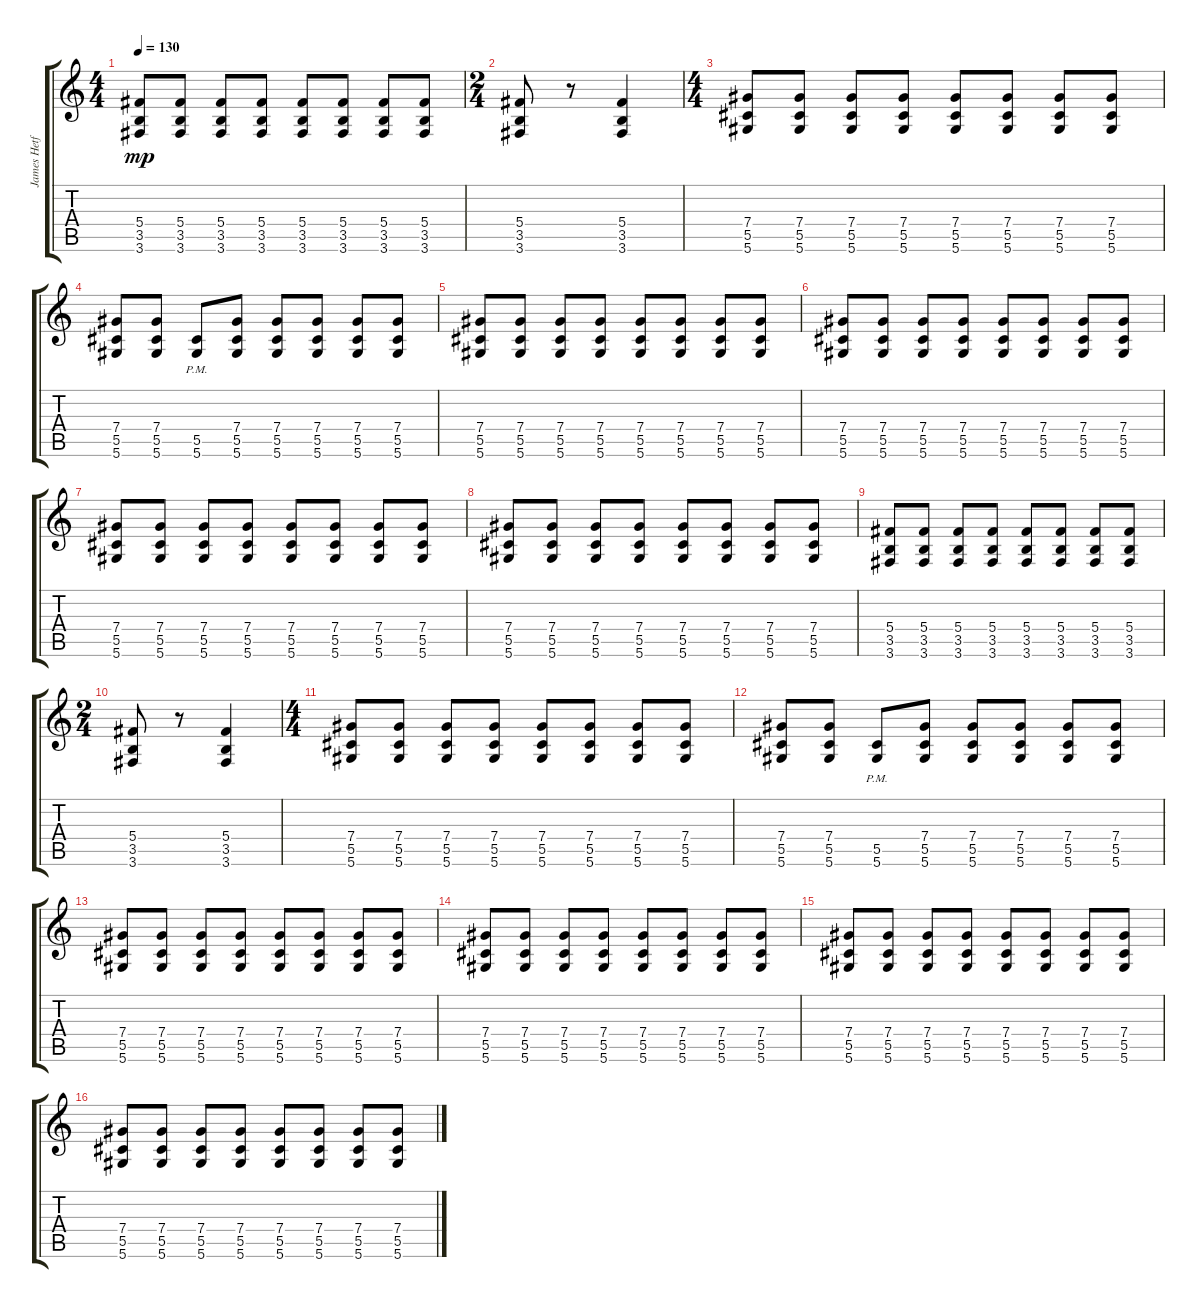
\track ("James Hetfield" "James Hetf") {instrument distortionguitar}
\staff {score tabs}
\tuning (Eb4 Bb3 Gb3 Db3 Ab2 Eb2) {hide}
\ts (4 4)
\tempo 130
\clef g2
\ks c
(5.4 3.5 3.6).8{dy mp} (5.4 3.5 3.6).8 (5.4 3.5 3.6).8 (5.4 3.5 3.6).8 (5.4 3.5 3.6).8 (5.4 3.5 3.6).8 (5.4 3.5 3.6).8 (5.4 3.5 3.6).8 |
\ts (2 4)
(5.4 3.5 3.6).8 r.8 (5.4 3.5 3.6).4 |
\ts (4 4)
(7.4 5.5 5.6).8 (7.4 5.5 5.6).8 (7.4 5.5 5.6).8 (7.4 5.5 5.6).8 (7.4 5.5 5.6).8 (7.4 5.5 5.6).8 (7.4 5.5 5.6).8 (7.4 5.5 5.6).8 |
(7.4 5.5 5.6).8 (7.4 5.5 5.6).8 (5.5{pm} 5.6{pm}).8 (7.4 5.5 5.6).8 (7.4 5.5 5.6).8 (7.4 5.5 5.6).8 (7.4 5.5 5.6).8 (7.4 5.5 5.6).8 |
(7.4 5.5 5.6).8 (7.4 5.5 5.6).8 (7.4 5.5 5.6).8 (7.4 5.5 5.6).8 (7.4 5.5 5.6).8 (7.4 5.5 5.6).8 (7.4 5.5 5.6).8 (7.4 5.5 5.6).8 |
(7.4 5.5 5.6).8 (7.4 5.5 5.6).8 (7.4 5.5 5.6).8 (7.4 5.5 5.6).8 (7.4 5.5 5.6).8 (7.4 5.5 5.6).8 (7.4 5.5 5.6).8 (7.4 5.5 5.6).8 |
(7.4 5.5 5.6).8 (7.4 5.5 5.6).8 (7.4 5.5 5.6).8 (7.4 5.5 5.6).8 (7.4 5.5 5.6).8 (7.4 5.5 5.6).8 (7.4 5.5 5.6).8 (7.4 5.5 5.6).8 |
(7.4 5.5 5.6).8 (7.4 5.5 5.6).8 (7.4 5.5 5.6).8 (7.4 5.5 5.6).8 (7.4 5.5 5.6).8 (7.4 5.5 5.6).8 (7.4 5.5 5.6).8 (7.4 5.5 5.6).8 |
(5.4 3.5 3.6).8 (5.4 3.5 3.6).8 (5.4 3.5 3.6).8 (5.4 3.5 3.6).8 (5.4 3.5 3.6).8 (5.4 3.5 3.6).8 (5.4 3.5 3.6).8 (5.4 3.5 3.6).8 |
\ts (2 4)
(5.4 3.5 3.6).8 r.8 (5.4 3.5 3.6).4 |
\ts (4 4)
(7.4 5.5 5.6).8 (7.4 5.5 5.6).8 (7.4 5.5 5.6).8 (7.4 5.5 5.6).8 (7.4 5.5 5.6).8 (7.4 5.5 5.6).8 (7.4 5.5 5.6).8 (7.4 5.5 5.6).8 |
(7.4 5.5 5.6).8 (7.4 5.5 5.6).8 (5.5{pm} 5.6{pm}).8 (7.4 5.5 5.6).8 (7.4 5.5 5.6).8 (7.4 5.5 5.6).8 (7.4 5.5 5.6).8 (7.4 5.5 5.6).8 |
(7.4 5.5 5.6).8 (7.4 5.5 5.6).8 (7.4 5.5 5.6).8 (7.4 5.5 5.6).8 (7.4 5.5 5.6).8 (7.4 5.5 5.6).8 (7.4 5.5 5.6).8 (7.4 5.5 5.6).8 |
(7.4 5.5 5.6).8 (7.4 5.5 5.6).8 (7.4 5.5 5.6).8 (7.4 5.5 5.6).8 (7.4 5.5 5.6).8 (7.4 5.5 5.6).8 (7.4 5.5 5.6).8 (7.4 5.5 5.6).8 |
(7.4 5.5 5.6).8 (7.4 5.5 5.6).8 (7.4 5.5 5.6).8 (7.4 5.5 5.6).8 (7.4 5.5 5.6).8 (7.4 5.5 5.6).8 (7.4 5.5 5.6).8 (7.4 5.5 5.6).8 |
(7.4 5.5 5.6).8 (7.4 5.5 5.6).8 (7.4 5.5 5.6).8 (7.4 5.5 5.6).8 (7.4 5.5 5.6).8 (7.4 5.5 5.6).8 (7.4 5.5 5.6).8 (7.4 5.5 5.6).8
